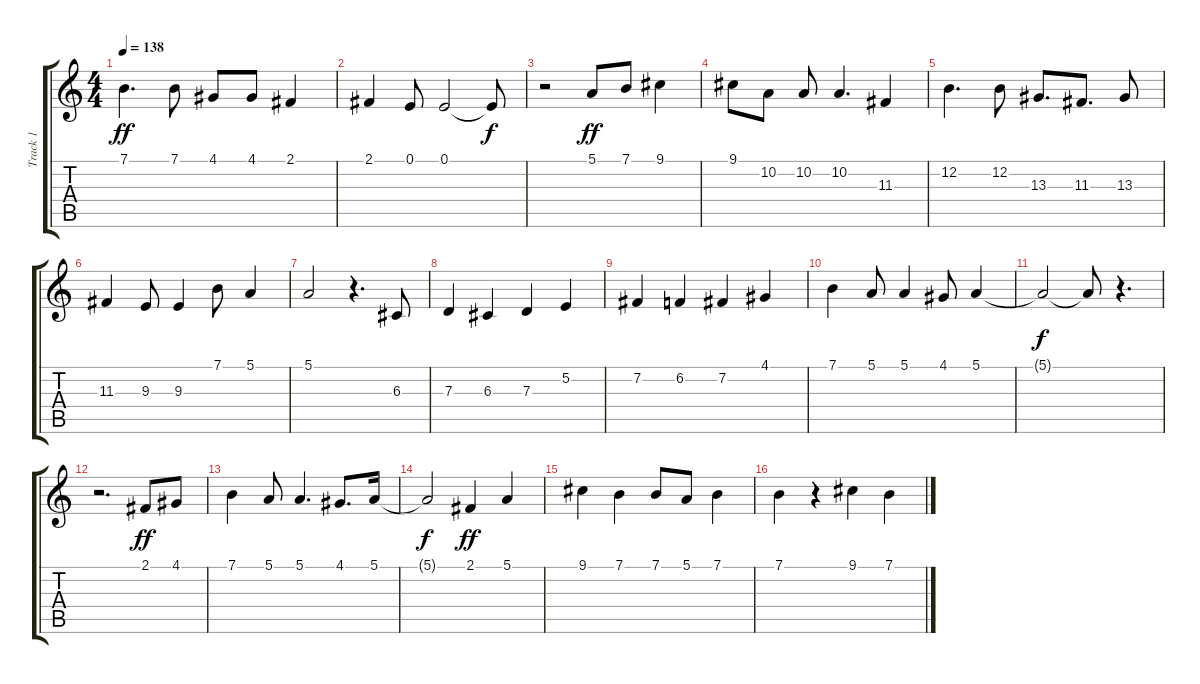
\track ("Track 1" "Track 1") {instrument clarinet}
\staff {score tabs}
\tuning (E4 B3 G3 D3 A2 E2) {hide}
\ts (4 4)
\tempo 138
\clef g2
\ks c
7.1.4{d dy ff} 7.1.8 4.1.8 4.1.8 2.1.4 |
2.1.4 0.1.8 0.1.2 0.1{t}.8{dy f} |
r.2 5.1.8{dy ff} 7.1.8 9.1.4 |
9.1.8 10.2.8 10.2.8 10.2.4{d} 11.3.4 |
12.2.4{d} 12.2.8 13.3.8{d} 11.3.8{d} 13.3.8 |
11.3.4 9.3.8 9.3.4 7.1.8 5.1.4 |
5.1.2 r.4{d} 6.3.8 |
7.3.4 6.3.4 7.3.4 5.2.4 |
7.2.4 6.2.4 7.2.4 4.1.4 |
7.1.4 5.1.8 5.1.4 4.1.8 5.1.4 |
5.1{t}.2{dy f} 5.1{t}.8 r.4{d} |
r.2{d} 2.1.8{dy ff} 4.1.8 |
7.1.4 5.1.8 5.1.4{d} 4.1.8{d} 5.1.16 |
5.1{t}.2{dy f} 2.1.4{dy ff} 5.1.4 |
9.1.4 7.1.4 7.1.8 5.1.8 7.1.4 |
7.1.4 r.4 9.1.4 7.1.4
